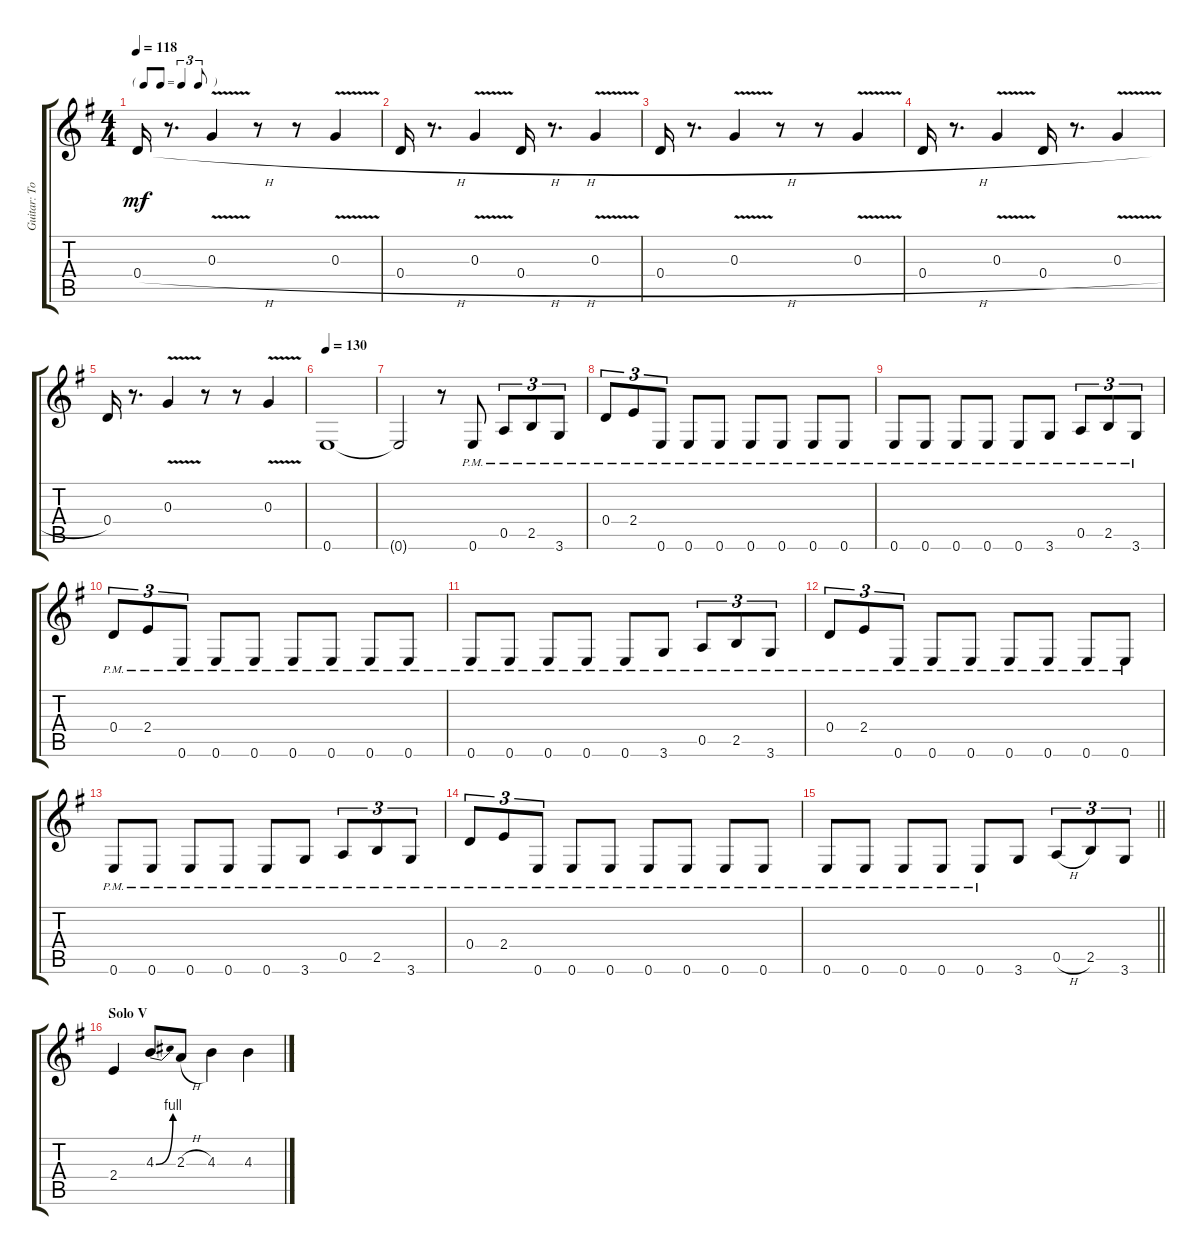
\track ("Guitar: Tony" "Guitar: To") {instrument distortionguitar}
\staff {score tabs}
\tuning (E4 B3 G3 D3 A2 E2) {hide}
\ts (4 4)
\tf triplet8th
\tempo 118
\clef g2
\ks g
0.4{h}.16{dy mf} r.8{d} 0.3{v}.4 r.8 r.8 0.3{v}.4 |
0.4{h}.16 r.8{d} 0.3{v}.4 0.4{h}.16 r.8{d} 0.3{v}.4 |
0.4{h}.16 r.8{d} 0.3{v}.4 r.8 r.8 0.3{v}.4 |
0.4{h}.16 r.8{d} 0.3{v}.4 0.4{h}.16 r.8{d} 0.3{v}.4 |
0.4.16 r.8{d} 0.3{v}.4 r.8 r.8 0.3{v}.4 |
\tempo 130
0.6.1 |
0.6{t}.2 r.8 0.6{pm}.8 0.5{pm}.8{tu (3 2)} 2.5{pm}.8{tu (3 2)} 3.6{pm}.8{tu (3 2)} |
0.4{pm}.8{tu (3 2)} 2.4{pm}.8{tu (3 2)} 0.6{pm}.8{tu (3 2)} 0.6{pm}.8 0.6{pm}.8 0.6{pm}.8 0.6{pm}.8 0.6{pm}.8 0.6{pm}.8 |
0.6{pm}.8 0.6{pm}.8 0.6{pm}.8 0.6{pm}.8 0.6{pm}.8 3.6{pm}.8 0.5{pm}.8{tu (3 2)} 2.5{pm}.8{tu (3 2)} 3.6{pm}.8{tu (3 2)} |
0.4{pm}.8{tu (3 2)} 2.4{pm}.8{tu (3 2)} 0.6{pm}.8{tu (3 2)} 0.6{pm}.8 0.6{pm}.8 0.6{pm}.8 0.6{pm}.8 0.6{pm}.8 0.6{pm}.8 |
0.6{pm}.8 0.6{pm}.8 0.6{pm}.8 0.6{pm}.8 0.6{pm}.8 3.6{pm}.8 0.5{pm}.8{tu (3 2)} 2.5{pm}.8{tu (3 2)} 3.6{pm}.8{tu (3 2)} |
0.4{pm}.8{tu (3 2)} 2.4{pm}.8{tu (3 2)} 0.6{pm}.8{tu (3 2)} 0.6{pm}.8 0.6{pm}.8 0.6{pm}.8 0.6{pm}.8 0.6{pm}.8 0.6{pm}.8 |
0.6{pm}.8 0.6{pm}.8 0.6{pm}.8 0.6{pm}.8 0.6{pm}.8 3.6{pm}.8 0.5{pm}.8{tu (3 2)} 2.5{pm}.8{tu (3 2)} 3.6{pm}.8{tu (3 2)} |
0.4{pm}.8{tu (3 2)} 2.4{pm}.8{tu (3 2)} 0.6{pm}.8{tu (3 2)} 0.6{pm}.8 0.6{pm}.8 0.6{pm}.8 0.6{pm}.8 0.6{pm}.8 0.6{pm}.8 |
\barLineRight lightlight
0.6{pm}.8 0.6{pm}.8 0.6{pm}.8 0.6{pm}.8 0.6{pm}.8 3.6.8 0.5{h}.8{tu (3 2)} 2.5.8{tu (3 2)} 3.6.8{tu (3 2)} |
\section ("" "Solo V")
2.4.4 4.3{be (bend 0 0 60 4)}.8 2.3{h}.8 4.3.4 4.3.4
